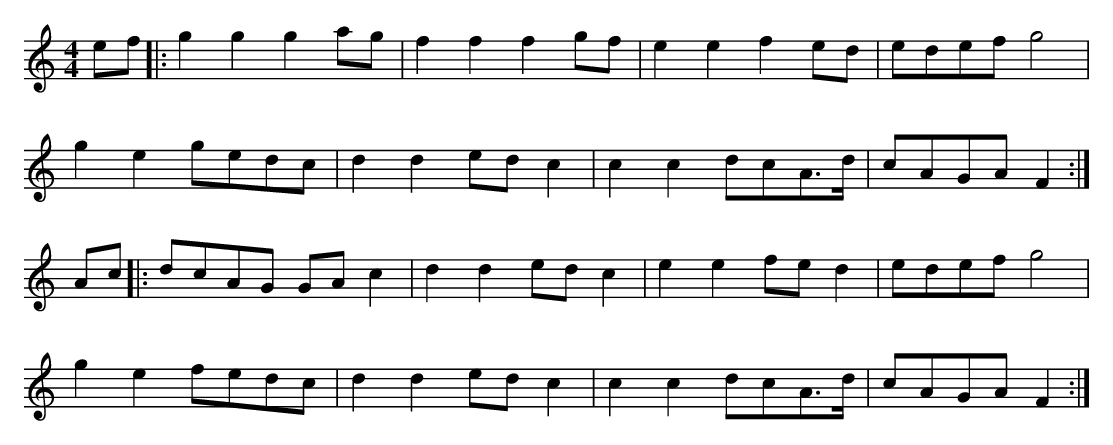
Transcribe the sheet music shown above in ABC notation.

X:1
M:4/4
K:C
ef|:g2 g2 g2 ag|f2 f2 f2 gf|e2 e2 f2 ed|edef g4|
g2 e2 gedc|d2 d2 ed c2|c2 c2 dcA>d|cAGA F2:|
Ac|:dcAG GA c2|d2 d2 ed c2|e2 e2 fe d2|edef g4|
g2 e2 fedc|d2 d2 ed c2|c2 c2 dcA>d|cAGA F2:|
